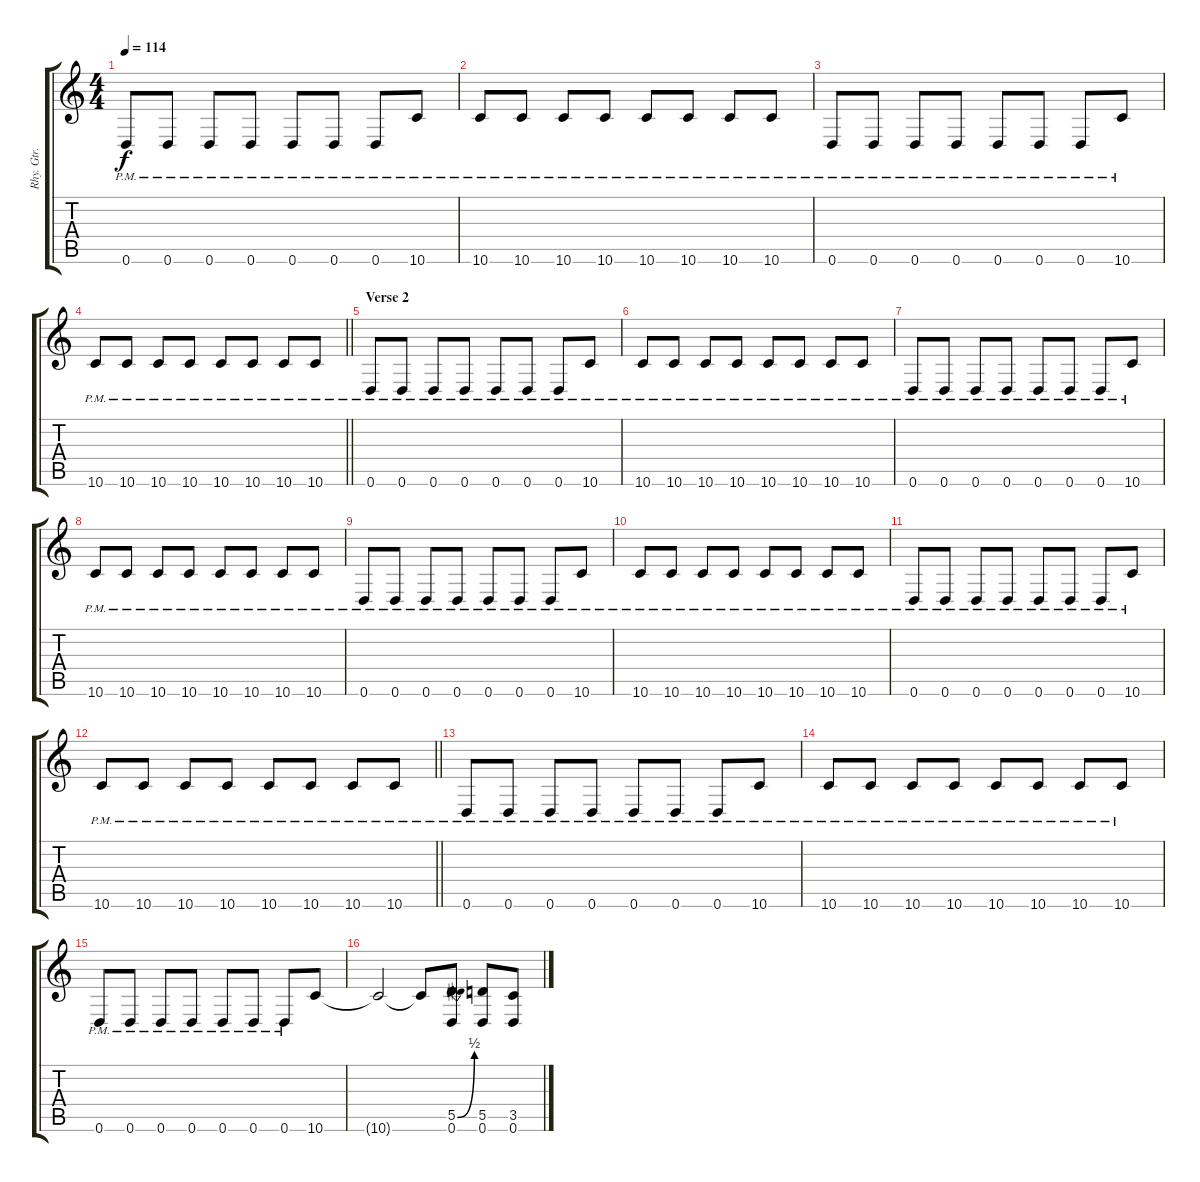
\track ("Rhy. Gtr. 1" "Rhy. Gtr. ") {instrument distortionguitar}
\staff {score tabs}
\tuning (E4 B3 G3 D3 A2 D2) {hide}
\ts (4 4)
\section ("" "")
\tempo 114
\clef g2
\ks c
0.6{pm}.8{dy f balance 8} 0.6{pm}.8 0.6{pm}.8 0.6{pm}.8 0.6{pm}.8 0.6{pm}.8 0.6{pm}.8 10.6{pm}.8 |
10.6{pm}.8 10.6{pm}.8 10.6{pm}.8 10.6{pm}.8 10.6{pm}.8 10.6{pm}.8 10.6{pm}.8 10.6{pm}.8 |
0.6{pm}.8 0.6{pm}.8 0.6{pm}.8 0.6{pm}.8 0.6{pm}.8 0.6{pm}.8 0.6{pm}.8 10.6{pm}.8 |
\barLineRight lightlight
10.6{pm}.8 10.6{pm}.8 10.6{pm}.8 10.6{pm}.8 10.6{pm}.8 10.6{pm}.8 10.6{pm}.8 10.6{pm}.8 |
\section ("" "Verse 2")
0.6{pm}.8 0.6{pm}.8 0.6{pm}.8 0.6{pm}.8 0.6{pm}.8 0.6{pm}.8 0.6{pm}.8 10.6{pm}.8 |
10.6{pm}.8 10.6{pm}.8 10.6{pm}.8 10.6{pm}.8 10.6{pm}.8 10.6{pm}.8 10.6{pm}.8 10.6{pm}.8 |
0.6{pm}.8 0.6{pm}.8 0.6{pm}.8 0.6{pm}.8 0.6{pm}.8 0.6{pm}.8 0.6{pm}.8 10.6{pm}.8 |
10.6{pm}.8 10.6{pm}.8 10.6{pm}.8 10.6{pm}.8 10.6{pm}.8 10.6{pm}.8 10.6{pm}.8 10.6{pm}.8 |
0.6{pm}.8 0.6{pm}.8 0.6{pm}.8 0.6{pm}.8 0.6{pm}.8 0.6{pm}.8 0.6{pm}.8 10.6{pm}.8 |
10.6{pm}.8 10.6{pm}.8 10.6{pm}.8 10.6{pm}.8 10.6{pm}.8 10.6{pm}.8 10.6{pm}.8 10.6{pm}.8 |
0.6{pm}.8 0.6{pm}.8 0.6{pm}.8 0.6{pm}.8 0.6{pm}.8 0.6{pm}.8 0.6{pm}.8 10.6{pm}.8 |
\barLineRight lightlight
10.6{pm}.8 10.6{pm}.8 10.6{pm}.8 10.6{pm}.8 10.6{pm}.8 10.6{pm}.8 10.6{pm}.8 10.6{pm}.8 |
\section ("" "")
0.6{pm}.8 0.6{pm}.8 0.6{pm}.8 0.6{pm}.8 0.6{pm}.8 0.6{pm}.8 0.6{pm}.8 10.6{pm}.8 |
10.6{pm}.8 10.6{pm}.8 10.6{pm}.8 10.6{pm}.8 10.6{pm}.8 10.6{pm}.8 10.6{pm}.8 10.6{pm}.8 |
0.6{pm}.8 0.6{pm}.8 0.6{pm}.8 0.6{pm}.8 0.6{pm}.8 0.6{pm}.8 0.6{pm}.8 10.6.8 |
10.6{t}.2 10.6{t}.8 (5.5{be (bend 0 0 60 2)} 0.6).8{balance 0} (5.5 0.6).8 (3.5 0.6).8
